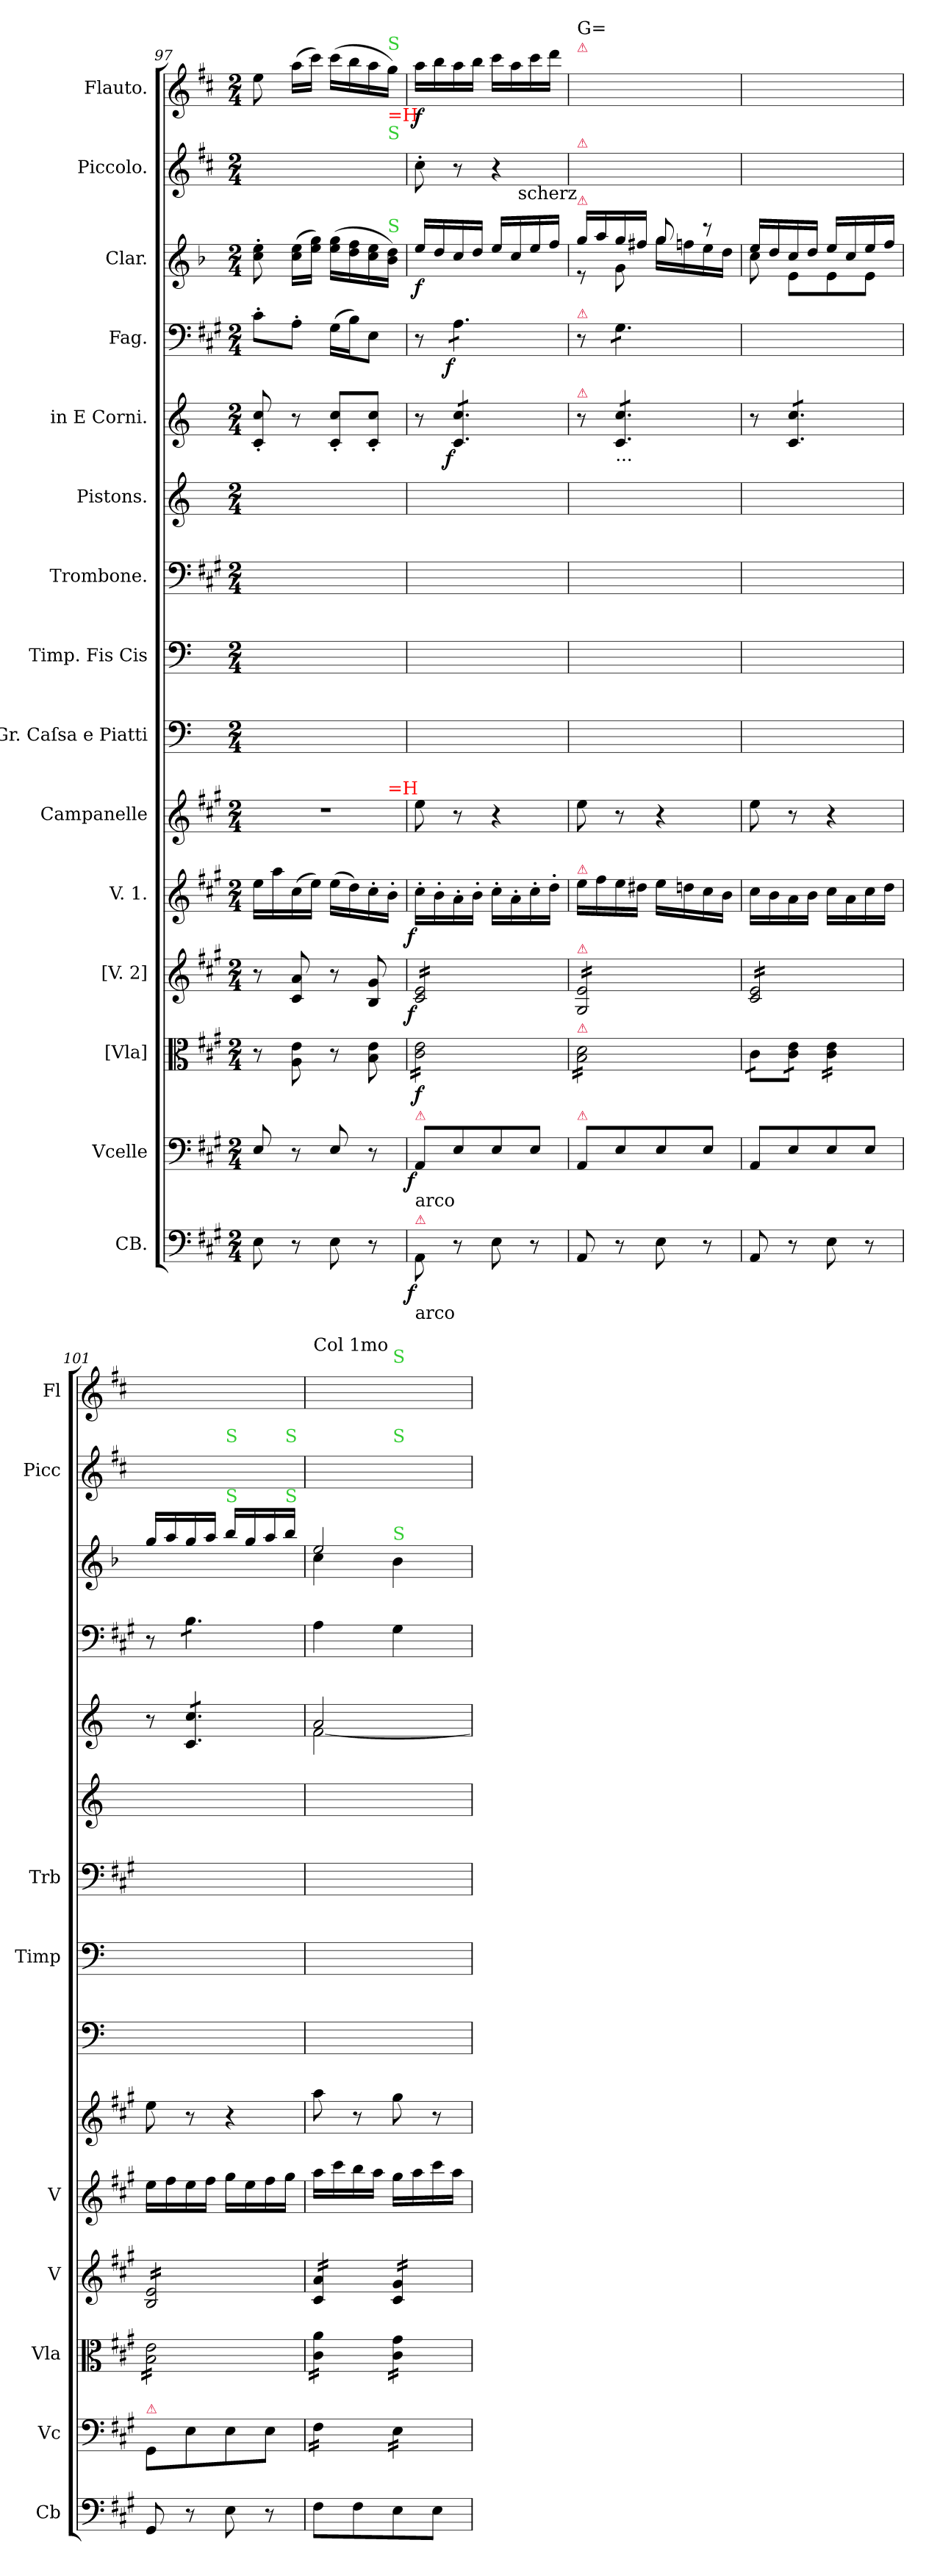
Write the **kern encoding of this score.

**kern	**dynam	**kern	**dynam	**kern	**dynam	**kern	**dynam	**kern	**dynam	**kern	**kern	**kern	**kern	**kern	**kern	**dynam	**kern	**dynam	**kern	**dynam	**kern	**kern	**dynam
*part15	*part15	*part14	*part14	*part13	*part13	*part12	*part12	*part11	*part11	*part10	*part9	*part8	*part7	*part6	*part5	*part5	*part4	*part4	*part3	*part3	*part2	*part1	*part1
*staff15	*staff15	*staff14	*staff14	*staff13	*staff13	*staff12	*staff12	*staff11	*staff11	*staff10	*staff9	*staff8	*staff7	*staff6	*staff5	*staff5	*staff4	*staff4	*staff3	*staff3	*staff2	*staff1	*staff1
*I"CB.	*	*I"Vcelle	*	*I"[Vla]	*	*I"[V. 2]	*	*I"V. 1.	*	*I"Campanelle	*I"Gr. Caſsa e Piatti	*I"Timp. Fis Cis	*I"Trombone.	*I"Pistons.	*I"in E Corni.	*	*I"Fag.	*	*I"Clar.	*	*I"Piccolo.	*I"Flauto.	*
*I'Cb	*	*I'Vc	*	*I'Vla	*	*I'V	*	*I'V	*	*	*	*I'Timp	*I'Trb	*	*	*	*	*	*	*	*I'Picc	*I'Fl	*
*clefF4	*	*clefF4	*	*clefC3	*	*clefG2	*	*clefG2	*	*clefG2	*clefF4	*clefF4	*clefF4	*clefG2	*clefG2	*	*clefF4	*	*clefG2	*	*clefG2	*clefG2	*
*	*	*	*	*	*	*	*	*	*	*	*	*	*	*ITrd-1c-2	*ITrd5c8	*	*	*	*ITrd2c3	*	*	*	*
*k[f#c#g#]	*	*k[f#c#g#]	*	*k[f#c#g#]	*	*k[f#c#g#]	*	*k[f#c#g#]	*	*k[f#c#g#]	*k[]	*k[]	*k[f#c#g#]	*k[f#c#]	*k[f#c#g#d#]	*	*k[f#c#g#]	*	*k[f#c#]	*	*k[f#c#]	*k[f#c#]	*
*M2/4	*	*M2/4	*	*M2/4	*	*M2/4	*	*M2/4	*	*M2/4	*M2/4	*M2/4	*M2/4	*M2/4	*M2/4	*	*M2/4	*	*M2/4	*	*M2/4	*M2/4	*
=97	=97	=97	=97	=97	=97	=97	=97	=97	=97	=97	=97	=97	=97	=97	=97	=97	=97	=97	=97	=97	=97	=97	=97
*	*	*	*	*	*	*	*	*	*	*^	*	*	*	*	*	*	*	*	*	*	*	*	*
8E\	.	8E/	.	8r	.	8r	.	16ee\LL	.	2r	4..ryy	2ryy	2ryy	2ryy	2ryy	8E'/ 8e'/	.	8c#'\L	.	8a'\ 8cc#'\	.	8ee\yy	8ee\	.
.	.	.	.	.	.	.	.	16aa\	.	.	.	.	.	.	.	.	.	.	.	.	.	.	.	.
8r	.	8r	.	8A\ 8e\	.	8c#/ 8a/	.	(16cc#\	.	.	.	.	.	.	.	8r	.	8A'\J	.	(16a\ 16cc#\LL	.	(16aa\LLyy	(16aa\LL	.
.	.	.	.	.	.	.	.	16ee\JJ)	.	.	.	.	.	.	.	.	.	.	.	16cc#\ 16ee\JJ)	.	16ccc#\JJyy)	16ccc#\JJ)	.
8E\	.	8E/	.	8r	.	8r	.	(16ee\LL	.	.	.	.	.	.	.	8E'/ 8e'/L	.	(16G#\LL	.	(16cc#\ 16ee\LL	.	(16ccc#\LLyy	(16ccc#\LL	.
.	.	.	.	.	.	.	.	16dd\)	.	.	.	.	.	.	.	.	.	16B\J)	.	16b\ 16dd\	.	16bb\yy	16bb\	.
8r	.	8r	.	8B\ 8e\	.	8B/ 8g#/	.	16cc#'\	.	.	.	.	.	.	.	8E'/ 8e'/J	.	8E\J	.	16a\ 16cc#\	.	16aa\yy	16aa\	.
!	!	!	!	!	!	!	!	!	!	!	!	!	!	!	!	!	!	!	!	!	!	!	!LO:TX:a:color=limegreen:t=S	!
!	!	!	!	!	!	!	!	!	!	!	!	!	!	!	!	!	!	!	!	!	!	!LO:TX:a:color=limegreen:t=S	!	!
!	!	!	!	!	!	!	!	!	!	!	!	!	!	!	!	!	!	!	!	!	!	!LO:TX:a:color=red:t==H	!	!
!	!	!	!	!	!	!	!	!	!	!	!	!	!	!	!	!	!	!	!	!LO:TX:a:color=limegreen:t=S	!	!	!	!
!	!	!	!	!	!	!	!	!	!	!	!LO:TX:a:color=red:t==H	!	!	!	!	!	!	!	!	!	!	!	!	!
.	.	.	.	.	.	.	.	16b'\JJ	.	.	16ryy	.	.	.	.	.	.	.	.	16g\ 16b\JJ)	.	16gg\JJyy)	16gg\JJ)	.
=98	=98	=98	=98	=98	=98	=98	=98	=98	=98	=98	=98	=98	=98	=98	=98	=98	=98	=98	=98	=98	=98	=98	=98	=98
!	!	!	!	!	!	!LO:TX:b:t=arco	!	!	!	!	!	!	!	!	!	!	!	!	!	!	!	!	!	!
!	!	!	!	!LO:TX:b:t=arco	!	!	!	!	!	!	!	!	!	!	!	!	!	!	!	!	!	!	!	!
!	!	!LO:TX:b:t=arco	!	!	!	!	!	!	!	!	!	!	!	!	!	!	!	!	!	!	!	!	!	!
!	!	!LO:TX:a:color=crimson:t=⚠	!	!	!	!	!	!	!	!	!	!	!	!	!	!	!	!	!	!	!	!	!	!
!LO:TX:b:t=arco	!	!	!	!	!	!	!	!	!	!	!	!	!	!	!	!	!	!	!	!	!	!	!	!
!LO:TX:a:color=crimson:t=⚠	!	!	!	!	!	!	!	!	!	!	!	!	!	!	!	!	!	!	!	!	!	!	!	!
!	!LO:DY:rj	!	!LO:DY:rj	!	!	!	!LO:DY:rj	!	!LO:DY:rj	!	!	!	!	!	!	!	!	!	!	!	!	!	!	!
*	*	*	*	*	*	*	*	*	*	*v	*v	*	*	*	*	*	*	*	*	*	*	*	*	*
*	*	*	*	*tremolo	*	*	*	*	*	*	*	*	*	*	*	*	*	*	*	*	*	*	*
*	*	*	*	*	*	*tremolo	*	*	*	*	*	*	*	*	*	*	*	*	*	*	*	*	*
8AA\	f	8AA/L	f	16c#\ 16e\LL	f	16c#/ 16e/LL	f	16cc#'\LL	f	8ee\	2ryy	2ryy	2ryy	2ryy	8r	.	8r	.	16cc#/LL	f	8cc#'\	16aa\LL	f
.	.	.	.	16c#\ 16e\	.	16c#/ 16e/	.	16b'\	.	.	.	.	.	.	.	.	.	.	16b/	.	.	16bb\	.
!	!	!	!	!	!	!	!	!	!	!	!	!	!	!	!	!LO:DY:rj	!	!LO:DY:rj	!	!	!	!	!
*	*	*	*	*	*	*	*	*	*	*	*	*	*	*	*tremolo	*	*	*	*	*	*	*	*
*	*	*	*	*	*	*	*	*	*	*	*	*	*	*	*	*	*tremolo	*	*	*	*	*	*
8r	.	8E/	.	16c#\ 16e\	.	16c#/ 16e/	.	16a'\	.	8r	.	.	.	.	8E/ 8e/L	f	8A\L	f	16a/	.	8r	16aa\	.
.	.	.	.	16c#\ 16e\	.	16c#/ 16e/	.	16b'\JJ	.	.	.	.	.	.	.	.	.	.	16b/JJ	.	.	16bb\JJ	.
8E\	.	8E/	.	16c#\ 16e\	.	16c#/ 16e/	.	16cc#'\LL	.	4r	.	.	.	.	8E/ 8e/	.	8A\	.	16cc#/LL	.	4r	16ccc#\LL	.
.	.	.	.	16c#\ 16e\	.	16c#/ 16e/	.	16a'\	.	.	.	.	.	.	.	.	.	.	16a/	.	.	16aa\	.
8r	.	8E/J	.	16c#\ 16e\	.	16c#/ 16e/	.	16cc#'\	.	.	.	.	.	.	8E/ 8e/J	.	8A\J	.	16cc#/	.	.	16ccc#\	.
.	.	.	.	16c#\ 16e\JJ	.	16c#/ 16e/JJ	.	16dd'\JJ	.	.	.	.	.	.	.	.	.	.	16dd/JJ	.	.	16ddd\JJ	.
=99	=99	=99	=99	=99	=99	=99	=99	=99	=99	=99	=99	=99	=99	=99	=99	=99	=99	=99	=99	=99	=99	=99	=99
*	*	*	*	*	*	*	*	*	*	*	*	*	*	*	*	*	*	*	*^	*	*	*	*
!	!	!	!	!	!	!	!	!	!	!	!	!	!	!	!	!	!	!	!	!	!	!	!LO:TX:a:color=crimson:t=⚠	!
!	!	!	!	!	!	!	!	!	!	!	!	!	!	!	!	!	!	!	!	!	!	!	!LO:TX:a:t=G=	!
!	!	!	!	!	!	!	!	!	!	!	!	!	!	!	!	!	!	!	!	!	!	!LO:TX:a:color=crimson:t=⚠	!	!
!	!	!	!	!	!	!	!	!	!	!	!	!	!	!	!	!	!	!	!	!	!	!LO:TX:b:rj:t=scherz	!	!
!	!	!	!	!	!	!	!	!	!	!	!	!	!	!	!	!	!	!	!LO:TX:a:color=crimson:t=⚠	!	!	!	!	!
!	!	!	!	!	!	!	!	!	!	!	!	!	!	!	!	!	!LO:TX:a:color=crimson:t=⚠	!	!	!	!	!	!	!
!	!	!	!	!	!	!	!	!	!	!	!	!	!	!	!LO:TX:a:color=crimson:t=⚠	!	!	!	!	!	!	!	!	!
!	!	!	!	!	!	!	!	!LO:TX:a:color=crimson:t=⚠	!	!	!	!	!	!	!	!	!	!	!	!	!	!	!	!
!	!	!	!	!	!	!LO:TX:a:color=crimson:t=⚠	!	!	!	!	!	!	!	!	!	!	!	!	!	!	!	!	!	!
!	!	!	!	!LO:TX:a:color=crimson:t=⚠	!	!	!	!	!	!	!	!	!	!	!	!	!	!	!	!	!	!	!	!
!	!	!LO:TX:a:color=crimson:t=⚠	!	!	!	!	!	!	!	!	!	!	!	!	!	!	!	!	!	!	!	!	!	!
8AA/	.	8AA/L	.	16B\ 16d\LL	.	16G#/ 16e/LL	.	16ee\LL	.	8ee\	2ryy	2ryy	2ryy	2ryy	8r	.	8r	.	16ee/LL	8r	.	16ee'\LLyy	8bb\yy	.
.	.	.	.	16B\ 16d\	.	16G#/ 16e/	.	16ff#\	.	.	.	.	.	.	.	.	.	.	16ff#/	.	.	16ff#'\yy	.	.
!	!	!	!	!	!	!	!	!	!	!	!	!	!	!	!LO:TX:b:t=...	!	!	!	!	!	!	!	!	!
8r	.	8E/	.	16B\ 16d\	.	16G#/ 16e/	.	16ee\	.	8r	.	.	.	.	8E/ 8e/L	.	8G#\L	.	16ee/	8e\	.	16ee'\yy	8ryy	.
.	.	.	.	16B\ 16d\	.	16G#/ 16e/	.	16dd#X\JJ	.	.	.	.	.	.	.	.	.	.	16dd#X/JJ	.	.	16dd#X'\JJyy	.	.
8E\	.	8E/	.	16B\ 16d\	.	16G#/ 16e/	.	16ee\LL	.	4r	.	.	.	.	8E/ 8e/	.	8G#\	.	8ee/	16ee\LL	.	16ee'\LLyy	4ryy	.
.	.	.	.	16B\ 16d\	.	16G#/ 16e/	.	16ddn\	.	.	.	.	.	.	.	.	.	.	.	16ddn\	.	16ddn'\yy	.	.
8r	.	8E/J	.	16B\ 16d\	.	16G#/ 16e/	.	16cc#\	.	.	.	.	.	.	8E/ 8e/J	.	8G#\J	.	8r	16cc#\	.	16cc#'\yy	.	.
.	.	.	.	16B\ 16d\JJ	.	16G#/ 16e/JJ	.	16b\JJ	.	.	.	.	.	.	.	.	.	.	.	16b\JJ	.	16b'\JJyy	.	.
=100	=100	=100	=100	=100	=100	=100	=100	=100	=100	=100	=100	=100	=100	=100	=100	=100	=100	=100	=100	=100	=100	=100	=100	=100
8AA/	.	8AA/L	.	16c#\LL	.	16c#/ 16e/LL	.	16cc#\LL	.	8ee\	2ryy	2ryy	2ryy	2ryy	8r	.	2ryy	.	16cc#/LL	8a\	.	8cc#'\yy	16aa\LLyy	.
.	.	.	.	16c#\	.	16c#/ 16e/	.	16b\	.	.	.	.	.	.	.	.	.	.	16b/	.	.	.	16bb\yy	.
!	!	!	!	!	!	!	!	!	!	!	!	!	!	!	!	!	!	!	!LO:TX:a:t=...	!	!	!	!	!
*	*	*	*	*	*	*	*	*	*	*	*	*	*	*	*	*	*	*	*tremolo	*	*	*	*	*
8r	.	8E/	.	16c#\ 16e\	.	16c#/ 16e/	.	16a\	.	8r	.	.	.	.	8E/ 8e/L	.	.	.	16a/	8c#\L	.	8ryy	16aa\yy	.
.	.	.	.	16c#\ 16e\JJ	.	16c#/ 16e/	.	16b\JJ	.	.	.	.	.	.	.	.	.	.	16b/JJ	.	.	.	16bb\JJyy	.
8E\	.	8E/	.	16c#\ 16e\LL	.	16c#/ 16e/	.	16cc#\LL	.	4r	.	.	.	.	8E/ 8e/	.	.	.	16cc#/LL	8c#\	.	4ryy	16ccc#\LLyy	.
.	.	.	.	16c#\ 16e\	.	16c#/ 16e/	.	16a\	.	.	.	.	.	.	.	.	.	.	16a/	.	.	.	16aa\yy	.
8r	.	8E/J	.	16c#\ 16e\	.	16c#/ 16e/	.	16cc#\	.	.	.	.	.	.	8E/ 8e/J	.	.	.	16cc#/	8c#\J	.	.	16ccc#\yy	.
*	*	*	*	*	*	*	*	*	*	*	*	*	*	*	*	*	*	*	*Xtremolo	*	*	*	*	*
.	.	.	.	16c#\ 16e\JJ	.	16c#/ 16e/JJ	.	16dd\JJ	.	.	.	.	.	.	.	.	.	.	16dd/JJ	.	.	.	16ddd\JJyy	.
*	*	*	*	*	*	*	*	*	*	*	*	*	*	*	*	*	*	*	*v	*v	*	*	*	*
=101	=101	=101	=101	=101	=101	=101	=101	=101	=101	=101	=101	=101	=101	=101	=101	=101	=101	=101	=101	=101	=101	=101	=101
!	!	!LO:TX:a:color=crimson:t=⚠	!	!	!	!	!	!	!	!	!	!	!	!	!	!	!	!	!	!	!	!	!
8GG#/	.	8GG#/L	.	16B\ 16e\LL	.	16B/ 16e/LL	.	16ee\LL	.	8ee\	2ryy	2ryy	2ryy	2ryy	8r	.	8r	.	16ee/LL	.	16ee\LLyy	8bb\yy	.
.	.	.	.	16B\ 16e\	.	16B/ 16e/	.	16ff#\	.	.	.	.	.	.	.	.	.	.	16ff#/	.	16ff#\yy	.	.
8r	.	8E\	.	16B\ 16e\	.	16B/ 16e/	.	16ee\	.	8r	.	.	.	.	8E/ 8e/L	.	8B\L	.	16ee/	.	16ee\yy	8ryy	.
.	.	.	.	16B\ 16e\	.	16B/ 16e/	.	16ff#\JJ	.	.	.	.	.	.	.	.	.	.	16ff#/JJ	.	16ff#\JJyy	.	.
!	!	!	!	!	!	!	!	!	!	!	!	!	!	!	!	!	!	!	!	!	!LO:TX:a:color=limegreen:t=S	!	!
!	!	!	!	!	!	!	!	!	!	!	!	!	!	!	!	!	!	!	!LO:TX:a:color=limegreen:t=S	!	!	!	!
8E\	.	8E\	.	16B\ 16e\	.	16B/ 16e/	.	16gg#\LL	.	4r	.	.	.	.	8E/ 8e/	.	8B\	.	16gg/LL	.	16gg\LLyy	4ryy	.
.	.	.	.	16B\ 16e\	.	16B/ 16e/	.	16ee\	.	.	.	.	.	.	.	.	.	.	16ee/	.	16ee\yy	.	.
8r	.	8E\J	.	16B\ 16e\	.	16B/ 16e/	.	16ff#\	.	.	.	.	.	.	8E/ 8e/J	.	8B\J	.	16ff#/	.	16ff#\yy	.	.
*	*	*	*	*	*	*	*	*	*	*	*	*	*	*	*	*	*Xtremolo	*	*	*	*	*	*
*	*	*	*	*	*	*	*	*	*	*	*	*	*	*	*Xtremolo	*	*	*	*	*	*	*	*
!	!	!	!	!	!	!	!	!	!	!	!	!	!	!	!	!	!	!	!	!	!LO:TX:a:color=limegreen:t=S	!	!
!	!	!	!	!	!	!	!	!	!	!	!	!	!	!	!	!	!	!	!LO:TX:a:color=limegreen:t=S	!	!	!	!
.	.	.	.	16B\ 16e\JJ	.	16B/ 16e/JJ	.	16gg#\JJ	.	.	.	.	.	.	.	.	.	.	16gg/JJ	.	16gg\JJyy	.	.
=102	=102	=102	=102	=102	=102	=102	=102	=102	=102	=102	=102	=102	=102	=102	=102	=102	=102	=102	=102	=102	=102	=102	=102
*	*	*	*	*	*	*	*	*	*	*	*	*	*	*	*^	*	*	*	*^	*	*	*	*
!	!	!	!	!	!	!	!	!	!	!	!	!	!	!	!	!	!	!	!	!	!	!	!	!LO:TX:a:t=Col 1mo	!
*	*	*tremolo	*	*	*	*	*	*	*	*	*	*	*	*	*	*	*	*	*	*	*	*	*	*	*
8F#\L	.	16F#\LL	.	16c#\ 16a\LL	.	16c#/ 16a/LL	.	16aa\LL	.	8aa\	2ryy	2ryy	2ryy	2ryy	2c#/	[2A\	.	4A\	.	2cc#/	4a\	.	16aa\LLyy	16aa\LLyy	.
.	.	16F#\	.	16c#\ 16a\	.	16c#/ 16a/	.	16ccc#\	.	.	.	.	.	.	.	.	.	.	.	.	.	.	16ccc#\yy	16ccc#\yy	.
8F#\	.	16F#\	.	16c#\ 16a\	.	16c#/ 16a/	.	16bb\	.	8r	.	.	.	.	.	.	.	.	.	.	.	.	16bb\yy	16bb\yy	.
.	.	16F#\JJ	.	16c#\ 16a\JJ	.	16c#/ 16a/JJ	.	16aa\JJ	.	.	.	.	.	.	.	.	.	.	.	.	.	.	16aa\JJyy	16aa\JJyy	.
!	!	!	!	!	!	!	!	!	!	!	!	!	!	!	!	!	!	!	!	!	!	!	!	!LO:TX:a:color=limegreen:t=S	!
!	!	!	!	!	!	!	!	!	!	!	!	!	!	!	!	!	!	!	!	!	!	!	!LO:TX:a:color=limegreen:t=S	!	!
!	!	!	!	!	!	!	!	!	!	!	!	!	!	!	!	!	!	!	!	!	!LO:TX:a:color=limegreen:t=S	!	!	!	!
8E\	.	16E\LL	.	16c#\ 16g#\LL	.	16c#/ 16g#/LL	.	16gg#\LL	.	8gg#\	.	.	.	.	.	.	.	4G#\	.	.	4g\	.	8gg'\Lyy	16gg\LLyy	.
.	.	16E\	.	16c#\ 16g#\	.	16c#/ 16g#/	.	16aa\	.	.	.	.	.	.	.	.	.	.	.	.	.	.	.	16aa\yy	.
8E\J	.	16E\	.	16c#\ 16g#\	.	16c#/ 16g#/	.	16ccc#\	.	8r	.	.	.	.	.	.	.	.	.	.	.	.	8ccc#'\Jyy	16ccc#\yy	.
.	.	16E\JJ	.	16c#\ 16g#\JJ	.	16c#/ 16g#/JJ	.	16aa\JJ	.	.	.	.	.	.	.	.	.	.	.	.	.	.	.	16aa\JJyy	.
*	*	*	*	*	*	*Xtremolo	*	*	*	*	*	*	*	*	*	*	*	*	*	*	*	*	*	*	*
*	*	*	*	*Xtremolo	*	*	*	*	*	*	*	*	*	*	*	*	*	*	*	*	*	*	*	*	*
*	*	*Xtremolo	*	*	*	*	*	*	*	*	*	*	*	*	*	*	*	*	*	*	*	*	*	*	*
*	*	*	*	*	*	*	*	*	*	*	*	*	*	*	*v	*v	*	*	*	*v	*v	*	*	*	*
=	=	=	=	=	=	=	=	=	=	=	=	=	=	=	=	=	=	=	=	=	=	=	=
*-	*-	*-	*-	*-	*-	*-	*-	*-	*-	*-	*-	*-	*-	*-	*-	*-	*-	*-	*-	*-	*-	*-	*-
